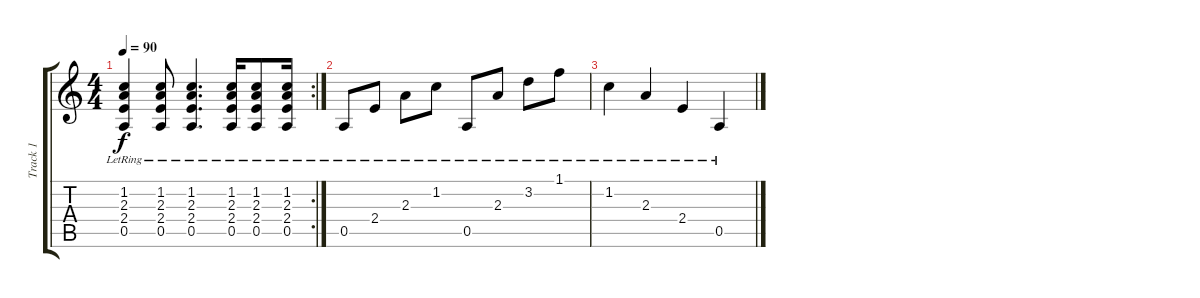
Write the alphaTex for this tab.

\track ("Track 1" "Track 1") {instrument electricguitarmuted}
\staff {score tabs}
\tuning (E4 B3 G3 D3 A2 E2) {hide}
\rc 2
\ts (4 4)
\tempo 90
\clef g2
\ks c
(1.2{lr} 2.3{lr} 2.4{lr} 0.5{lr}).4{dy f} (1.2{lr} 2.3{lr} 2.4{lr} 0.5{lr}).8 (1.2{lr} 2.3{lr} 2.4{lr} 0.5{lr}).4{d} (1.2{lr} 2.3{lr} 2.4{lr} 0.5{lr}).16 (1.2{lr} 2.3{lr} 2.4{lr} 0.5{lr}).8 (1.2{lr} 2.3{lr} 2.4{lr} 0.5{lr}).16 |
0.5{lr}.8 2.4{lr}.8 2.3{lr}.8 1.2{lr}.8 0.5{lr}.8 2.3{lr}.8 3.2{lr}.8 1.1{lr}.8 |
1.2{lr}.4 2.3{lr}.4 2.4{lr}.4 0.5{lr}.4
